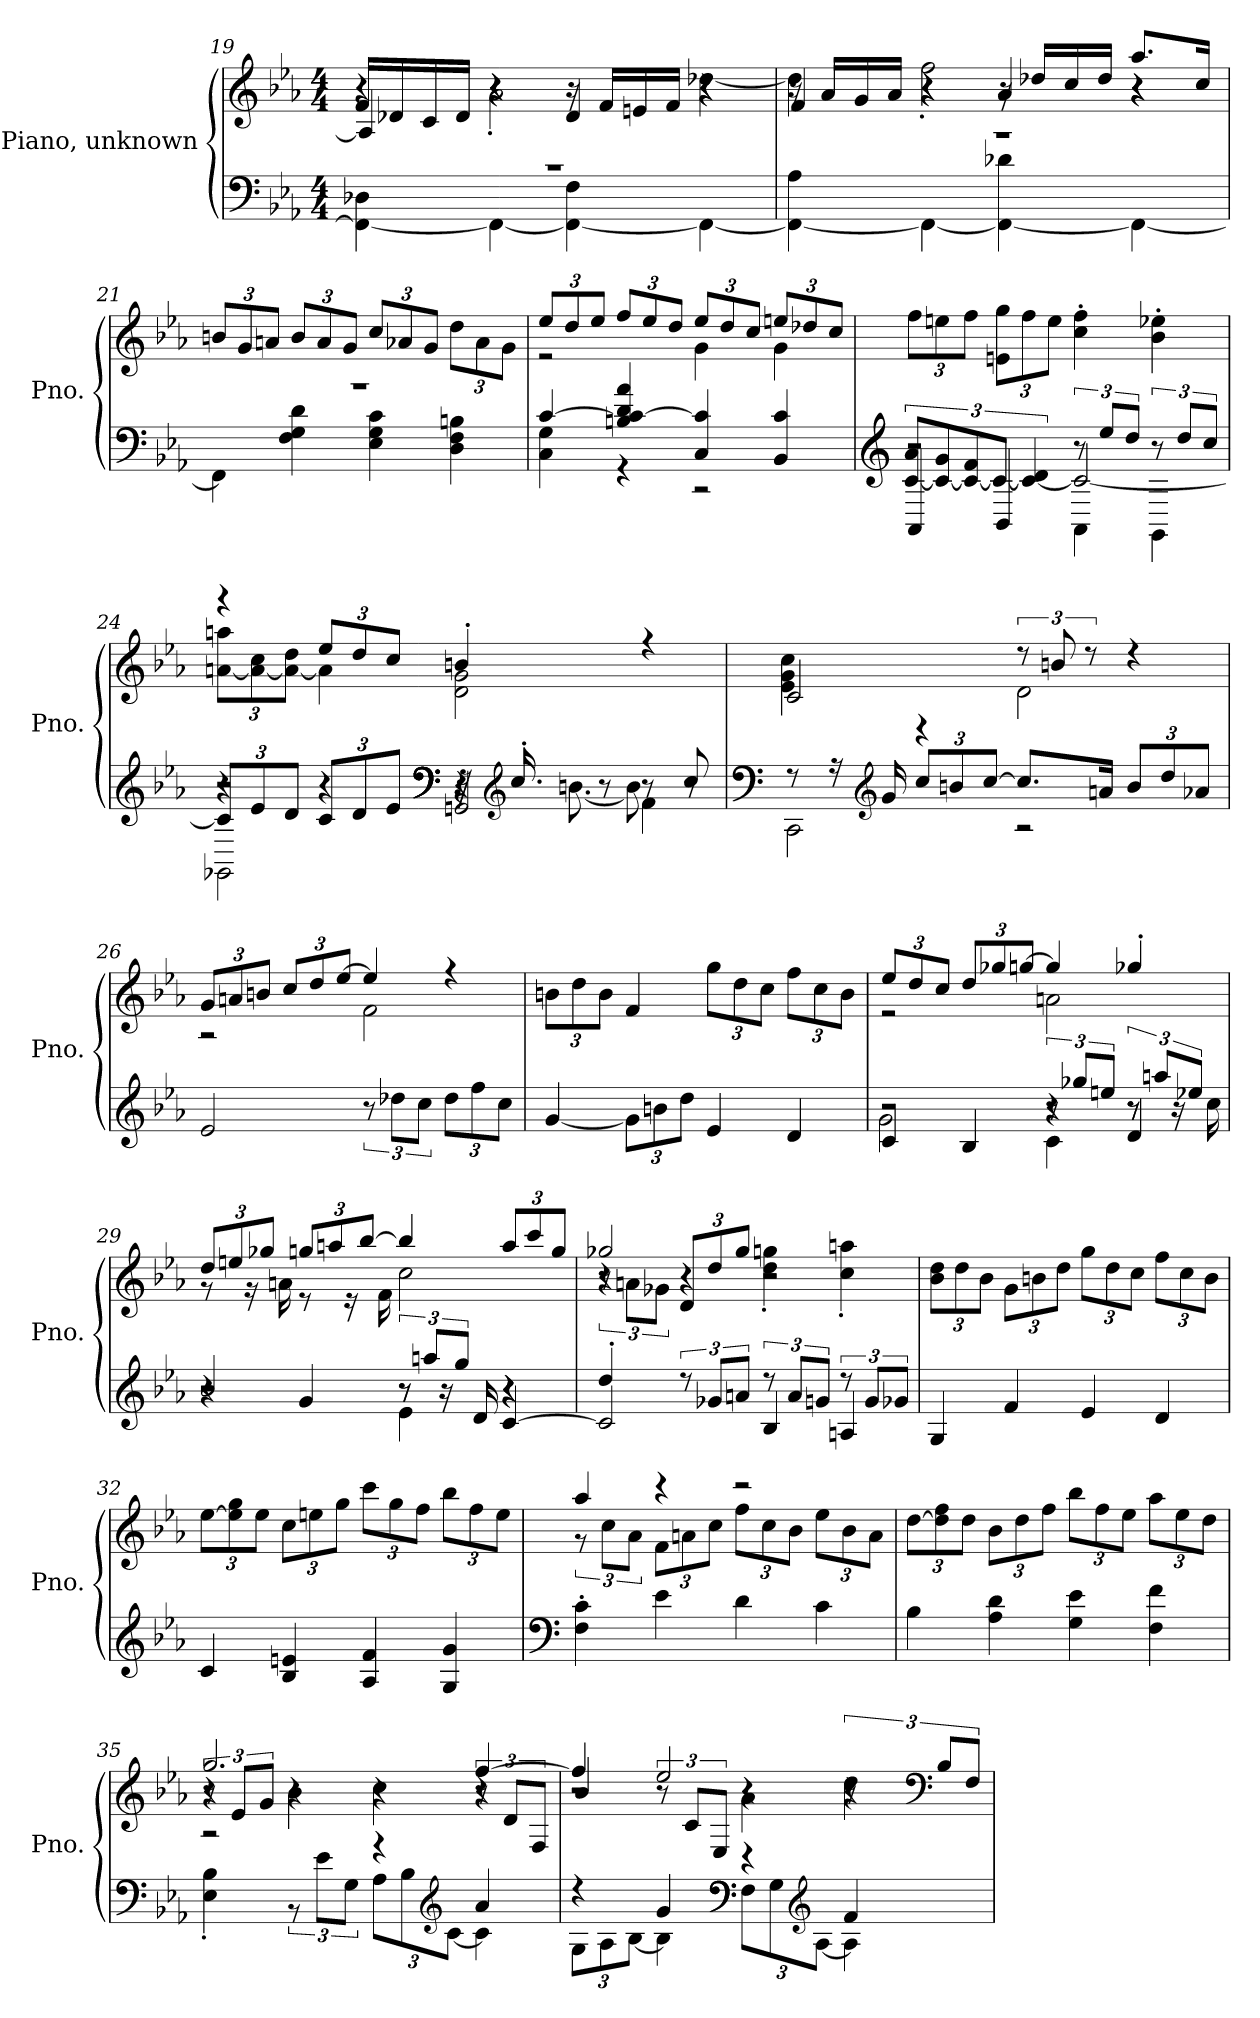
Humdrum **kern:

**kern	**kern
*part1	*part1
*staff2	*staff1
*I"Piano, unknown	*
*I'Pno.	*
*clefF4	*clefG2
*k[b-e-a-]	*k[b-e-a-]
*M4/4	*M4/4
=19	=19
*^	*^
*	*	*	*^
1r	4FF\_ 4D-X\	16f/LL	4r	4A-/]
.	.	16d-X/	.	.
.	.	16c/	.	.
.	.	16d-/JJ	.	.
.	4FF\_	4r	2a-'\	4r
.	4FF\_ 4F\	16r	.	4d-/
.	.	16f/LL	.	.
.	.	16en/	.	.
.	.	16f/JJ	.	.
.	4FF\_	4r	[4dd-X\	4r
=20	=20	=20	=20	=20
1r	4FF\_ 4A-\	16r	4dd-\]	4f/
.	.	16a-/LL	.	.
.	.	16g/	.	.
.	.	16a-/JJ	.	.
.	4FF\_	4r	2ff'\	4r
.	4FF\_ 4d-X\	16r	.	4a-/
.	.	16dd-X/LL	.	.
.	.	16cc/	.	.
.	.	16dd-/JJ	.	.
.	4FF\_	8.aa-/L	4r	4r
.	.	16cc/Jk	.	.
*	*	*v	*v	*v
!!LO:PB:g=z
=21	=21	=21
*	*	*Xbrackettup
1r	4FF\]	12bn/L
.	.	12g/
.	.	12an/J
.	4F\ 4G\ 4d\	12b/L
.	.	12a/
.	.	12g/J
.	4E-\ 4G\ 4c\	12cc/L
.	.	12a-X/
.	.	12g/J
.	4D\ 4F\ 4Bn\	12dd\L
.	.	12a-\
.	.	12g\J
=22	=22	=22
*	*	*^
[4c/	4C\ 4G\	12ee-/L	2r
.	.	12dd/	.
.	.	12ee-/J	.
4Bn/ 4c/_ 4d/ 4a-/	4r	12ff/L	.
.	.	12ee-/	.
.	.	12dd/J	.
4C/ 4c/]	2r	12ee-/L	4g\
.	.	12dd/	.
.	.	12cc/J	.
4BB-/ 4c/	.	12een/L	4g\
.	.	12dd-X/	.
.	.	12cc/J	.
*v	*v	*	*
*	*v	*v
=23	=23
*clefG2	*
*^	*
*	*^	*
4AA-/	[12c/ 12a-/L	2r	12ff\L
.	12c/_ 12g/	.	12een\
.	12c/_ 12f/	.	12ff\J
4BB-/	12c/J_	.	12en\ 12gg\L
.	6c/_ 6d/	.	12ff\
.	.	.	12ee\J
12r	2c/_	4AA-\	4cc\' 4ff\'
12ee-/L	.	.	.
12dd/J	.	.	.
12r	.	4GG\	4b-\' 4ee-X\'
12dd/L	.	.	.
12cc/J	.	.	.
!!LO:LB:g=z
=24	=24	=24	=24
*	*	*Xbrackettup	*
*	*	*^	*^
4r	2r	12c/L]	2GG-X\	4r	[12an\ 12aan\L
.	.	12e-/	.	.	12a\_ 12cc\
.	.	12d/J	.	.	12a\_ 12dd\J
12c/L	.	4r	.	12ee-/L	4a\]
12d/	.	.	.	12dd/	.
12e-/J	.	.	.	12cc/J	.
*clefF4	*	*	*	*	*
32r	4r	2GGn/	16r	4bn'/	2d\ 2g\
*clefG2	*	*	*	*	*
16.cc'/	.	.	.	.	.
.	.	.	[8.bn\	.	.
8r	.	.	.	.	.
8r	4f\	.	8b\]	4r	.
8cc/	.	.	8r	.	.
*v	*v	*v	*v	*	*
=25	=25	=25
*clefF4	*	*
*^	*	*
8r	2CC\	2c/	4e-\ 4g\ 4cc\
16r	.	.	.
*clefG2	*	*	*
16g/	.	.	.
12cc/L	.	.	4r
12bn/	.	.	.
[12cc/J	.	.	.
*	*	*brackettup	*
8.cc/L]	2r	12r	2d\
.	.	12bn/	.
.	.	12r	.
16an/Jk	.	.	.
12b/L	.	4r	.
12dd/	.	.	.
12a-X/J	.	.	.
*v	*v	*	*
!!LO:LB:g=z	!!
=26	=26	=26
*	*Xbrackettup	*
2e-/	12g/L	2r
.	12an/	.
.	12bn/J	.
.	12cc/L	.
.	12dd/	.
.	[12ee-/J	.
*brackettup	*	*
12r	4ee-/]	2f\
12dd-X\L	.	.
12cc\J	.	.
*Xbrackettup	*	*
12dd-\L	4r	.
12ff\	.	.
12cc\J	.	.
*	*v	*v
=27	=27
[4g/	12bn\L
.	12dd\
.	12b\J
12g\L]	4f/
12bn\	.
12dd\J	.
4e-/	12gg\L
.	12dd\
.	12cc\J
4d/	12ff\L
.	12cc\
.	12b\J
!!LO:LB:g=z
=28	=28
*^	*^
*	*^	*	*
4c/	2g\	2r	12ee-/L	2r
.	.	.	12dd/	.
.	.	.	12cc/J	.
4B-/	.	.	12dd/L	.
.	.	.	12gg-X/	.
.	.	.	[12ggn/J	.
*brackettup	*	*	*	*
12r	4c\	4r	4gg/]	2an\
12gg-X/L	.	.	.	.
12een/J	.	.	.	.
12r	8r	4d/	4gg-X'/	.
12aan/L	.	.	.	.
.	16r	.	.	.
12ee-X/J	.	.	.	.
.	16cc\	.	.	.
=29	=29	=29	=29	=29
4r	2r	2b-/	12dd/L	8r
.	.	.	12een/	.
.	.	.	.	16r
.	.	.	12gg-X/J	.
.	.	.	.	16an\
4g/	.	.	12ggn/L	8r
.	.	.	12aan/	.
.	.	.	.	16r
.	.	.	[12bb-/J	.
.	.	.	.	16f\
12r	4e-\	8r	4bb-/]	2cc\
12aan/L	.	.	.	.
.	.	16r	.	.
12gg/J	.	.	.	.
.	.	16d/	.	.
4r	4r	[4c/	12aa/L	.
.	.	.	12ccc/	.
.	.	.	12gg/J	.
*	*v	*v	*	*
!!LO:LB:g=z
=30	=30	=30	=30
*	*	*	*brackettup
*	*	*	*^
4dd'/	2c/]	2gg-X/	12r	4r
.	.	.	12an\L	.
.	.	.	12g-X\J	.
*	*	*	*	*Xbrackettup
12r	.	.	4r	12d/L
12g-X/L	.	.	.	12dd/
12an/J	.	.	.	12gg-/J
12r	4B-/	2r	4dd\' 4ggn\'	2r
12a/L	.	.	.	.
12gn/J	.	.	.	.
12r	4An/	.	4cc\' 4aan\'	.
12g/L	.	.	.	.
12g-X/J	.	.	.	.
*v	*v	*	*	*
*	*v	*v	*v
=31	=31
4G/	12b-\ 12dd\L
.	12dd\
.	12b-\J
4f/	12g\L
.	12bn\
.	12dd\J
4e-/	12gg\L
.	12dd\
.	12cc\J
4d/	12ff\L
.	12cc\
.	12b\J
=32	=32
4c/	[12ee-\L
.	12ee-\] 12gg\
.	12ee-\J
4B-/ 4en/	12cc\L
.	12een\
.	12gg\J
4A-/ 4f/	12ccc\L
.	12gg\
.	12ff\J
4G/ 4g/	12bb-\L
.	12ff\
.	12ee\J
!!LO:LB:g=z
=33	=33
*clefF4	*
*	*^
*	*	*brackettup
4F\' 4c\'	4aa-/	12r
.	.	12cc\L
.	.	12a-\J
*	*	*Xbrackettup
4e-\	4r	12f\L
.	.	12an\
.	.	12cc\J
4d\	2r	12ff\L
.	.	12cc\
.	.	12b-\J
4c\	.	12ee-\L
.	.	12b-\
.	.	12a\J
*	*v	*v
=34	=34
4B-\	[12dd\L
.	12dd\] 12ff\
.	12dd\J
4A-\ 4d\	12b-\L
.	12dd\
.	12ff\J
4G\ 4e-\	12bb-\L
.	12ff\
.	12ee-\J
4F\ 4f\	12aa-\L
.	12ee-\
.	12dd\J
=35	=35
*^	*^
*	*	*	*^
*	*	*	*	*brackettup
2r	4E-\' 4B-\'	2.gg/	4r	12r
.	.	.	.	12e-/L
.	.	.	.	12g/J
.	12r	.	4b-\	4r
.	12e-\L	.	.	.
.	12G\J	.	.	.
*	*Xbrackettup	*	*	*
4r	12A-\L	.	4cc\	4r
.	12B-\	.	.	.
*clefG2	*	*	*	*
.	[12c\J	.	.	.
4a-/	4c\]	[4ff/	4r	12r
.	.	.	.	12d/L
.	.	.	.	12F/J
!!LO:PB:g=z	!!	!!
=36	=36	=36	=36	=36
4r	12G\L	4ff/]	2r	4b-/
.	12A-\	.	.	.
.	[12B-\J	.	.	.
4g/	4B-\]	2ee-/	.	12r
.	.	.	.	12c/L
.	.	.	.	12E-/J
*clefF4	*	*	*	*
4r	12F\L	.	4a-\	4r
.	12G\	.	.	.
*clefG2	*	*	*	*
.	[12A-\J	.	.	.
4f/	4A-\]	4r	4dd\	12r
*	*	*clefF4	*	*
.	.	.	.	12B-/L
.	.	.	.	12F/J
*v	*v	*	*	*
*	*v	*v	*v
=	=
*-	*-
